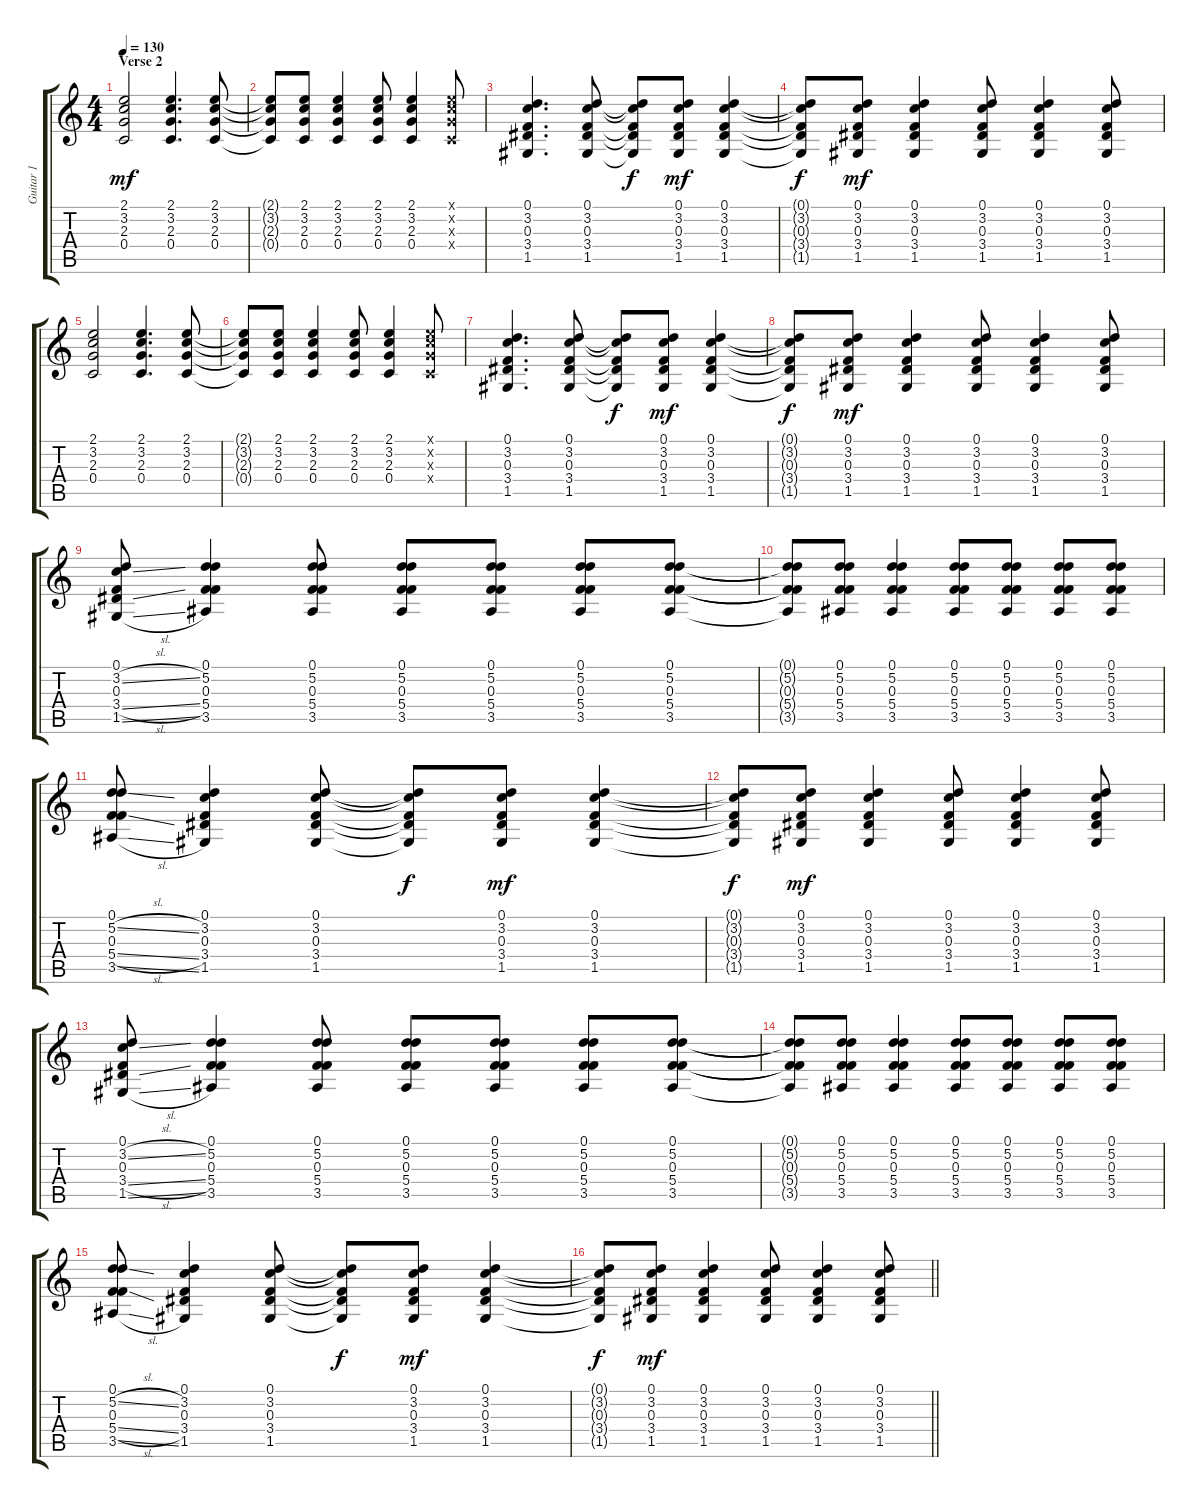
\track ("Guitar 1" "Guitar 1") {instrument electricguitarclean}
\staff {score tabs}
\tuning (D4 A3 F3 C3 G2 C2) {hide}
\ts (4 4)
\section ("" "Verse 2")
\tempo 130
\clef g2
\ks c
(2.1 3.2 2.3 0.4).2{dy mf} (2.1 3.2 2.3 0.4).4{d} (2.1 3.2 2.3 0.4).8 |
(2.1{t} 3.2{t} 2.3{t} 0.4{t}).8 (2.1 3.2 2.3 0.4).8 (2.1 3.2 2.3 0.4).4 (2.1 3.2 2.3 0.4).8 (2.1 3.2 2.3 0.4).4 (2.1{x} 3.2{x} 2.3{x} 0.4{x}).8 |
(0.1 3.2 0.3 3.4 1.5).4{d} (0.1 3.2 0.3 3.4 1.5).8 (0.1{t} 3.2{t} 0.3{t} 3.4{t} 1.5{t}).8{dy f} (0.1 3.2 0.3 3.4 1.5).8{dy mf} (0.1 3.2 0.3 3.4 1.5).4 |
(0.1{t} 3.2{t} 0.3{t} 3.4{t} 1.5{t}).8{dy f} (0.1 3.2 0.3 3.4 1.5).8{dy mf} (0.1 3.2 0.3 3.4 1.5).4 (0.1 3.2 0.3 3.4 1.5).8 (0.1 3.2 0.3 3.4 1.5).4 (0.1 3.2 0.3 3.4 1.5).8 |
(2.1 3.2 2.3 0.4).2 (2.1 3.2 2.3 0.4).4{d} (2.1 3.2 2.3 0.4).8 |
(2.1{t} 3.2{t} 2.3{t} 0.4{t}).8 (2.1 3.2 2.3 0.4).8 (2.1 3.2 2.3 0.4).4 (2.1 3.2 2.3 0.4).8 (2.1 3.2 2.3 0.4).4 (2.1{x} 3.2{x} 2.3{x} 0.4{x}).8 |
(0.1 3.2 0.3 3.4 1.5).4{d} (0.1 3.2 0.3 3.4 1.5).8 (0.1{t} 3.2{t} 0.3{t} 3.4{t} 1.5{t}).8{dy f} (0.1 3.2 0.3 3.4 1.5).8{dy mf} (0.1 3.2 0.3 3.4 1.5).4 |
(0.1{t} 3.2{t} 0.3{t} 3.4{t} 1.5{t}).8{dy f} (0.1 3.2 0.3 3.4 1.5).8{dy mf} (0.1 3.2 0.3 3.4 1.5).4 (0.1 3.2 0.3 3.4 1.5).8 (0.1 3.2 0.3 3.4 1.5).4 (0.1 3.2 0.3 3.4 1.5).8 |
(0.1 3.2{sl} 0.3 3.4{sl} 1.5{sl}).8 (0.1 5.2 0.3 5.4 3.5).4 (0.1 5.2 0.3 5.4 3.5).8 (0.1 5.2 0.3 5.4 3.5).8 (0.1 5.2 0.3 5.4 3.5).8 (0.1 5.2 0.3 5.4 3.5).8 (0.1 5.2 0.3 5.4 3.5).8 |
(0.1{t} 5.2{t} 0.3{t} 5.4{t} 3.5{t}).8 (0.1 5.2 0.3 5.4 3.5).8 (0.1 5.2 0.3 5.4 3.5).4 (0.1 5.2 0.3 5.4 3.5).8 (0.1 5.2 0.3 5.4 3.5).8 (0.1 5.2 0.3 5.4 3.5).8 (0.1 5.2 0.3 5.4 3.5).8 |
(0.1 5.2{sl} 0.3 5.4{sl} 3.5{sl}).8 (0.1 3.2 0.3 3.4 1.5).4 (0.1 3.2 0.3 3.4 1.5).8 (0.1{t} 3.2{t} 0.3{t} 3.4{t} 1.5{t}).8{dy f} (0.1 3.2 0.3 3.4 1.5).8{dy mf} (0.1 3.2 0.3 3.4 1.5).4 |
(0.1{t} 3.2{t} 0.3{t} 3.4{t} 1.5{t}).8{dy f} (0.1 3.2 0.3 3.4 1.5).8{dy mf} (0.1 3.2 0.3 3.4 1.5).4 (0.1 3.2 0.3 3.4 1.5).8 (0.1 3.2 0.3 3.4 1.5).4 (0.1 3.2 0.3 3.4 1.5).8 |
(0.1 3.2{sl} 0.3 3.4{sl} 1.5{sl}).8 (0.1 5.2 0.3 5.4 3.5).4 (0.1 5.2 0.3 5.4 3.5).8 (0.1 5.2 0.3 5.4 3.5).8 (0.1 5.2 0.3 5.4 3.5).8 (0.1 5.2 0.3 5.4 3.5).8 (0.1 5.2 0.3 5.4 3.5).8 |
(0.1{t} 5.2{t} 0.3{t} 5.4{t} 3.5{t}).8 (0.1 5.2 0.3 5.4 3.5).8 (0.1 5.2 0.3 5.4 3.5).4 (0.1 5.2 0.3 5.4 3.5).8 (0.1 5.2 0.3 5.4 3.5).8 (0.1 5.2 0.3 5.4 3.5).8 (0.1 5.2 0.3 5.4 3.5).8 |
(0.1 5.2{sl} 0.3 5.4{sl} 3.5{sl}).8 (0.1 3.2 0.3 3.4 1.5).4 (0.1 3.2 0.3 3.4 1.5).8 (0.1{t} 3.2{t} 0.3{t} 3.4{t} 1.5{t}).8{dy f} (0.1 3.2 0.3 3.4 1.5).8{dy mf} (0.1 3.2 0.3 3.4 1.5).4 |
\barLineRight lightlight
(0.1{t} 3.2{t} 0.3{t} 3.4{t} 1.5{t}).8{dy f} (0.1 3.2 0.3 3.4 1.5).8{dy mf} (0.1 3.2 0.3 3.4 1.5).4 (0.1 3.2 0.3 3.4 1.5).8 (0.1 3.2 0.3 3.4 1.5).4 (0.1 3.2 0.3 3.4 1.5).8
